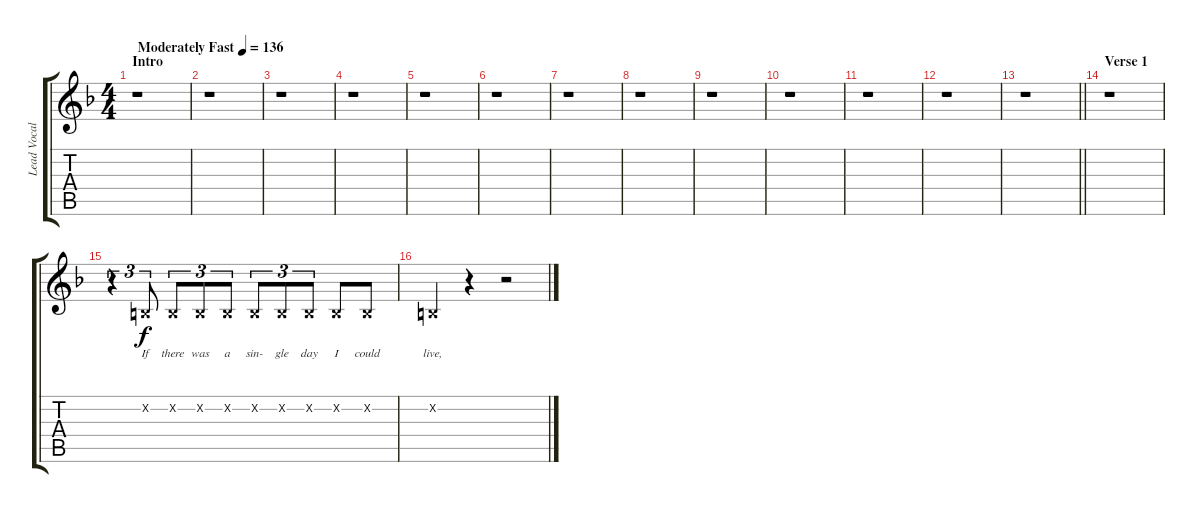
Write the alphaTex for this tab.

\track ("Lead Vocals" "Lead Vocal") {instrument lead6voice}
\staff {score tabs}
\tuning (E4 B3 G3 D3 A2 D2) {hide}
\ts (4 4)
\section ("" "Intro")
\tempo (136 "Moderately Fast")
\clef g2
\ks dminor
r.1{dy f instrument lead6voice} |
r.1 |
r.1 |
r.1 |
r.1 |
r.1 |
r.1 |
r.1 |
r.1 |
r.1 |
r.1 |
r.1 |
\barLineRight lightlight
r.1 |
\section ("" "Verse 1")
r.1 |
r.4{tu (3 2)} 0.2{x}.8{tu (3 2) lyrics (0 "If") lyrics (1 "") lyrics (2 "") lyrics (3 "") lyrics (4 "")} 0.2{x}.8{tu (3 2) lyrics (0 "there") lyrics (1 "") lyrics (2 "") lyrics (3 "") lyrics (4 "")} 0.2{x}.8{tu (3 2) lyrics (0 "was") lyrics (1 "") lyrics (2 "") lyrics (3 "") lyrics (4 "")} 0.2{x}.8{tu (3 2) lyrics (0 "a") lyrics (1 "") lyrics (2 "") lyrics (3 "") lyrics (4 "")} 0.2{x}.8{tu (3 2) lyrics (0 "sin-") lyrics (1 "") lyrics (2 "") lyrics (3 "") lyrics (4 "")} 0.2{x}.8{tu (3 2) lyrics (0 "gle") lyrics (1 "") lyrics (2 "") lyrics (3 "") lyrics (4 "")} 0.2{x}.8{tu (3 2) lyrics (0 "day") lyrics (1 "") lyrics (2 "") lyrics (3 "") lyrics (4 "")} 0.2{x}.8{lyrics (0 "I") lyrics (1 "") lyrics (2 "") lyrics (3 "") lyrics (4 "")} 0.2{x}.8{lyrics (0 "could") lyrics (1 "") lyrics (2 "") lyrics (3 "") lyrics (4 "")} |
0.2{x}.4{lyrics (0 "live,") lyrics (1 "") lyrics (2 "") lyrics (3 "") lyrics (4 "")} r.4 r.2
